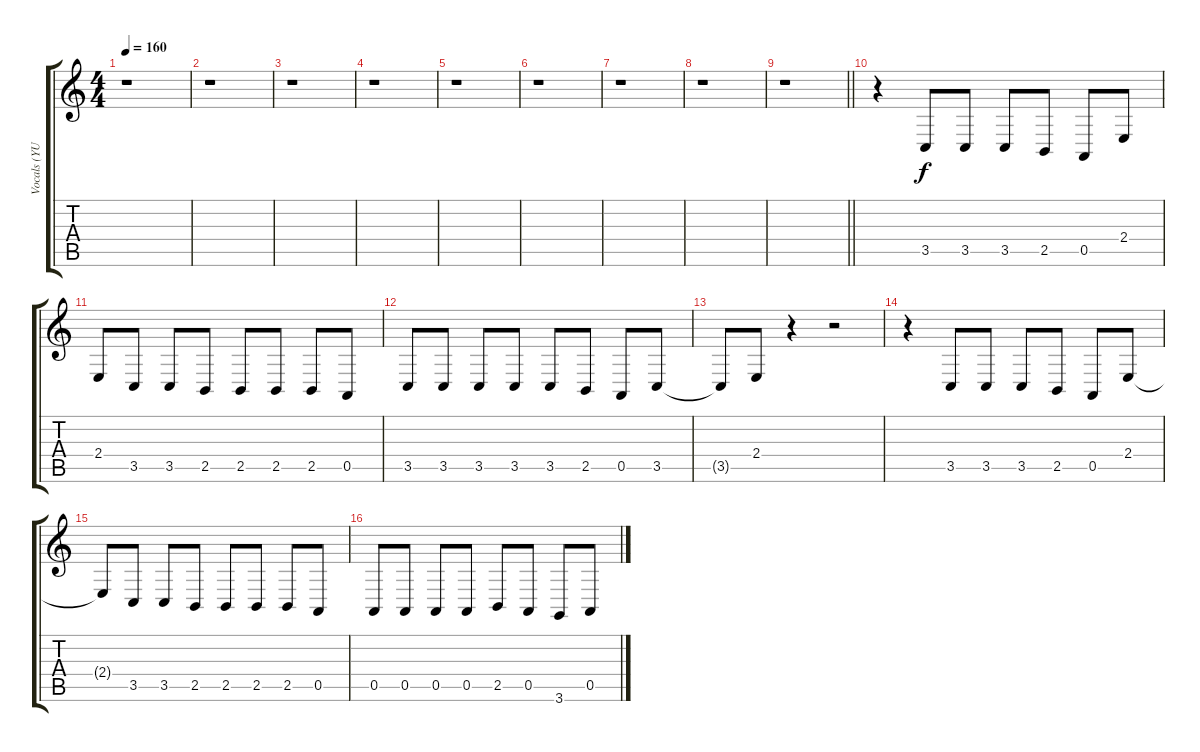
\track ("Vocals (YUKI)" "Vocals (YU") {instrument tenorsax}
\staff {score tabs}
\tuning (E4 B3 G3 D3 A2 E2) {hide}
\ts (4 4)
\tempo 160
\clef g2
\ks c
r.1{dy f} |
r.1 |
r.1 |
r.1 |
r.1 |
r.1 |
r.1 |
r.1 |
\barLineRight lightlight
r.1 |
r.4 3.5.8 3.5.8 3.5.8 2.5.8 0.5.8 2.4.8 |
2.4.8 3.5.8 3.5.8 2.5.8 2.5.8 2.5.8 2.5.8 0.5.8 |
3.5.8 3.5.8 3.5.8 3.5.8 3.5.8 2.5.8 0.5.8 3.5.8 |
3.5{t}.8 2.4.8 r.4 r.2 |
r.4 3.5.8 3.5.8 3.5.8 2.5.8 0.5.8 2.4.8 |
2.4{t}.8 3.5.8 3.5.8 2.5.8 2.5.8 2.5.8 2.5.8 0.5.8 |
0.5.8 0.5.8 0.5.8 0.5.8 2.5.8 0.5.8 3.6.8 0.5.8
